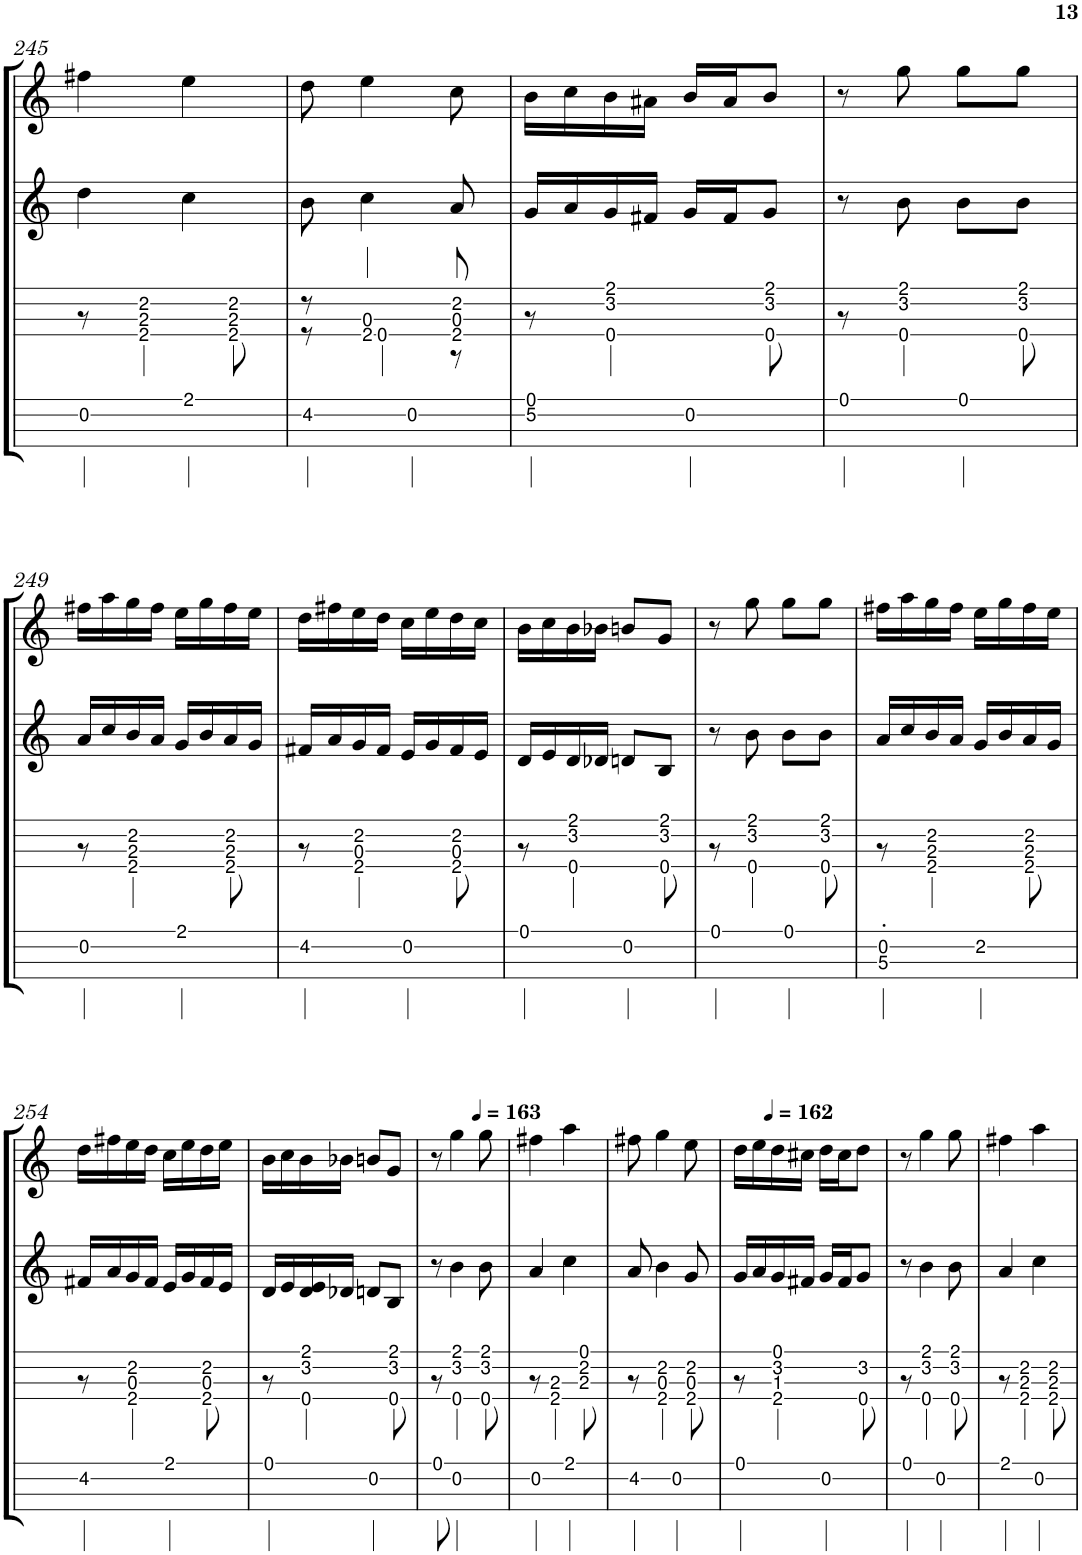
**kern	**kern	**kern	**kern
*part4	*part3	*part2	*part1
*staff4	*staff3	*staff2	*staff1
*I"Bass Guitar	*I"Ukulele	*I"Mandolin	*I"Mandolin
*	*	*I'Mdln	*I'Mdln
!!LO:PB:g=z
*	*	*clefG2	*clefG2
*k[]	*k[]	*k[]	*k[]
*M2/4	*M2/4	*M2/4	*M2/4
=245	=245	=245	=245
4DD\	8r	4dd\	4ff#X\
.	4A\ 4d\ 4f#\	.	.
4AA\	.	4cc\	4ee\
.	8A\ 8d\ 8f#\	.	.
=246	=246	=246	=246
*	*^	*	*
4FF#\	8r	8r	8b\	8dd\
.	4A/ 4c/	4F#\	4cc\	4ee\
4DD\	.	.	.	.
.	8A/ 8c/ 8f#/	8r	8a/	8cc\
*	*v	*v	*	*
=247	=247	=247	=247
4GG\ 4GG\	8r	16g/LL	16b\LL
.	.	16a/	16cc\
.	4G\ 4g\ 4b\	16g/	16b\
.	.	16f#X/JJ	16a#X\JJ
4DD\	.	16g/LL	16b/LL
.	.	16f#/J	16a#/J
.	8G\ 8g\ 8b\	8g/J	8b/J
=248	=248	=248	=248
4GG\	8r	8r	8r
.	4G\ 4g\ 4b\	8b\	8gg\
4GG\	.	8b\L	8gg\L
.	8G\ 8g\ 8b\	8b\J	8gg\J
!!LO:LB:g=z
=249	=249	=249	=249
4DD\	8r	16a/LL	16ff#X\LL
.	.	16cc/	16aa\
.	4A\ 4d\ 4f#\	16b/	16gg\
.	.	16a/JJ	16ff#\JJ
4AA\	.	16g/LL	16ee\LL
.	.	16b/	16gg\
.	8A\ 8d\ 8f#\	16a/	16ff#\
.	.	16g/JJ	16ee\JJ
=250	=250	=250	=250
4FF#\	8r	16f#X/LL	16dd\LL
.	.	16a/	16ff#X\
.	4A\ 4c\ 4f#\	16g/	16ee\
.	.	16f#/JJ	16dd\JJ
4DD\	.	16e/LL	16cc\LL
.	.	16g/	16ee\
.	8A\ 8c\ 8f#\	16f#/	16dd\
.	.	16e/JJ	16cc\JJ
=251	=251	=251	=251
4GG\	8r	16d/LL	16b\LL
.	.	16e/	16cc\
.	4G\ 4g\ 4b\	16d/	16b\
.	.	16d-X/JJ	16b-X\JJ
4DD\	.	8dn/L	8bn/L
.	8G\ 8g\ 8b\	8B/J	8g/J
=252	=252	=252	=252
4GG\	8r	8r	8r
.	4G\ 4g\ 4b\	8b\	8gg\
4GG\	.	8b\L	8gg\L
.	8G\ 8g\ 8b\	8b\J	8gg\J
=253	=253	=253	=253
4DD\' 4DD\'	8r	16a/LL	16ff#X\LL
.	.	16cc/	16aa\
.	4A\ 4d\ 4f#\	16b/	16gg\
.	.	16a/JJ	16ff#\JJ
4EE\	.	16g/LL	16ee\LL
.	.	16b/	16gg\
.	8A\ 8d\ 8f#\	16a/	16ff#\
.	.	16g/JJ	16ee\JJ
!!LO:LB:g=z
=254	=254	=254	=254
4FF#\	8r	16f#X/LL	16dd\LL
.	.	16a/	16ff#X\
.	4A\ 4c\ 4f#\	16g/	16ee\
.	.	16f#/JJ	16dd\JJ
4AA\	.	16e/LL	16cc\LL
.	.	16g/	16ee\
.	8A\ 8c\ 8f#\	16f#/	16dd\
.	.	16e/JJ	16ee\JJ
=255	=255	=255	=255
4GG\	8r	16d/LL	16b\LL
.	.	16e/	16cc\
.	4G\ 4g\ 4b\	16d/ 16e/	16b\
.	.	16d-X/JJ	16b-X\JJ
4DD\	.	8dn/L	8bn/L
.	8G\ 8g\ 8b\	8B/J	8g/J
=256	=256	=256	=256
*	*	*	*^
8GG\	8r	8r	8r	4ryy
4DD\	4G\ 4g\ 4b\	4b\	4gg\	.
.	.	.	.	16ryy
*	*	*	*MM163	*
.	.	.	.	8.ryy
8ryy	8G\ 8g\ 8b\	8b\	8gg\	.
*	*	*	*v	*v
=257	=257	=257	=257
4DD\	8r	4a/	4ff#X\
.	4A\ 4d\	.	.
4AA\	.	4cc\	4aa\
.	8d\ 8f#\ 8a\	.	.
=258	=258	=258	=258
4FF#\	8r	8a/	8ff#X\
.	4A\ 4c\ 4f#\	4b\	4gg\
4DD\	.	.	.
.	8A\ 8c\ 8f#\	8g/	8ee\
=259	=259	=259	=259
*	*	*	*^
4GG\	8r	16g/LL	16dd\LL	12ryy
.	.	16a/	16ee\	.
.	.	.	.	48ryy
*	*	*	*MM162	*
.	.	.	.	3ryy
.	4A\ 4c#\ 4g\ 4a\	16g/	16dd\	.
.	.	16f#X/JJ	16cc#X\JJ	.
4DD\	.	16g/LL	16dd\LL	.
.	.	16f#/J	16cc#\J	.
.	8G\ 8g\	8g/J	8dd\J	.
.	.	.	.	24.ryy
*	*	*	*v	*v
=260	=260	=260	=260
4GG\	8r	8r	8r
.	4G\ 4g\ 4b\	4b\	4gg\
4DD\	.	.	.
.	8G\ 8g\ 8b\	8b\	8gg\
=261	=261	=261	=261
4AA\	8r	4a/	4ff#X\
.	4A\ 4d\ 4f#\	.	.
4DD\	.	4cc\	4aa\
.	8A\ 8d\ 8f#\	.	.
=	=	=	=
*-	*-	*-	*-
